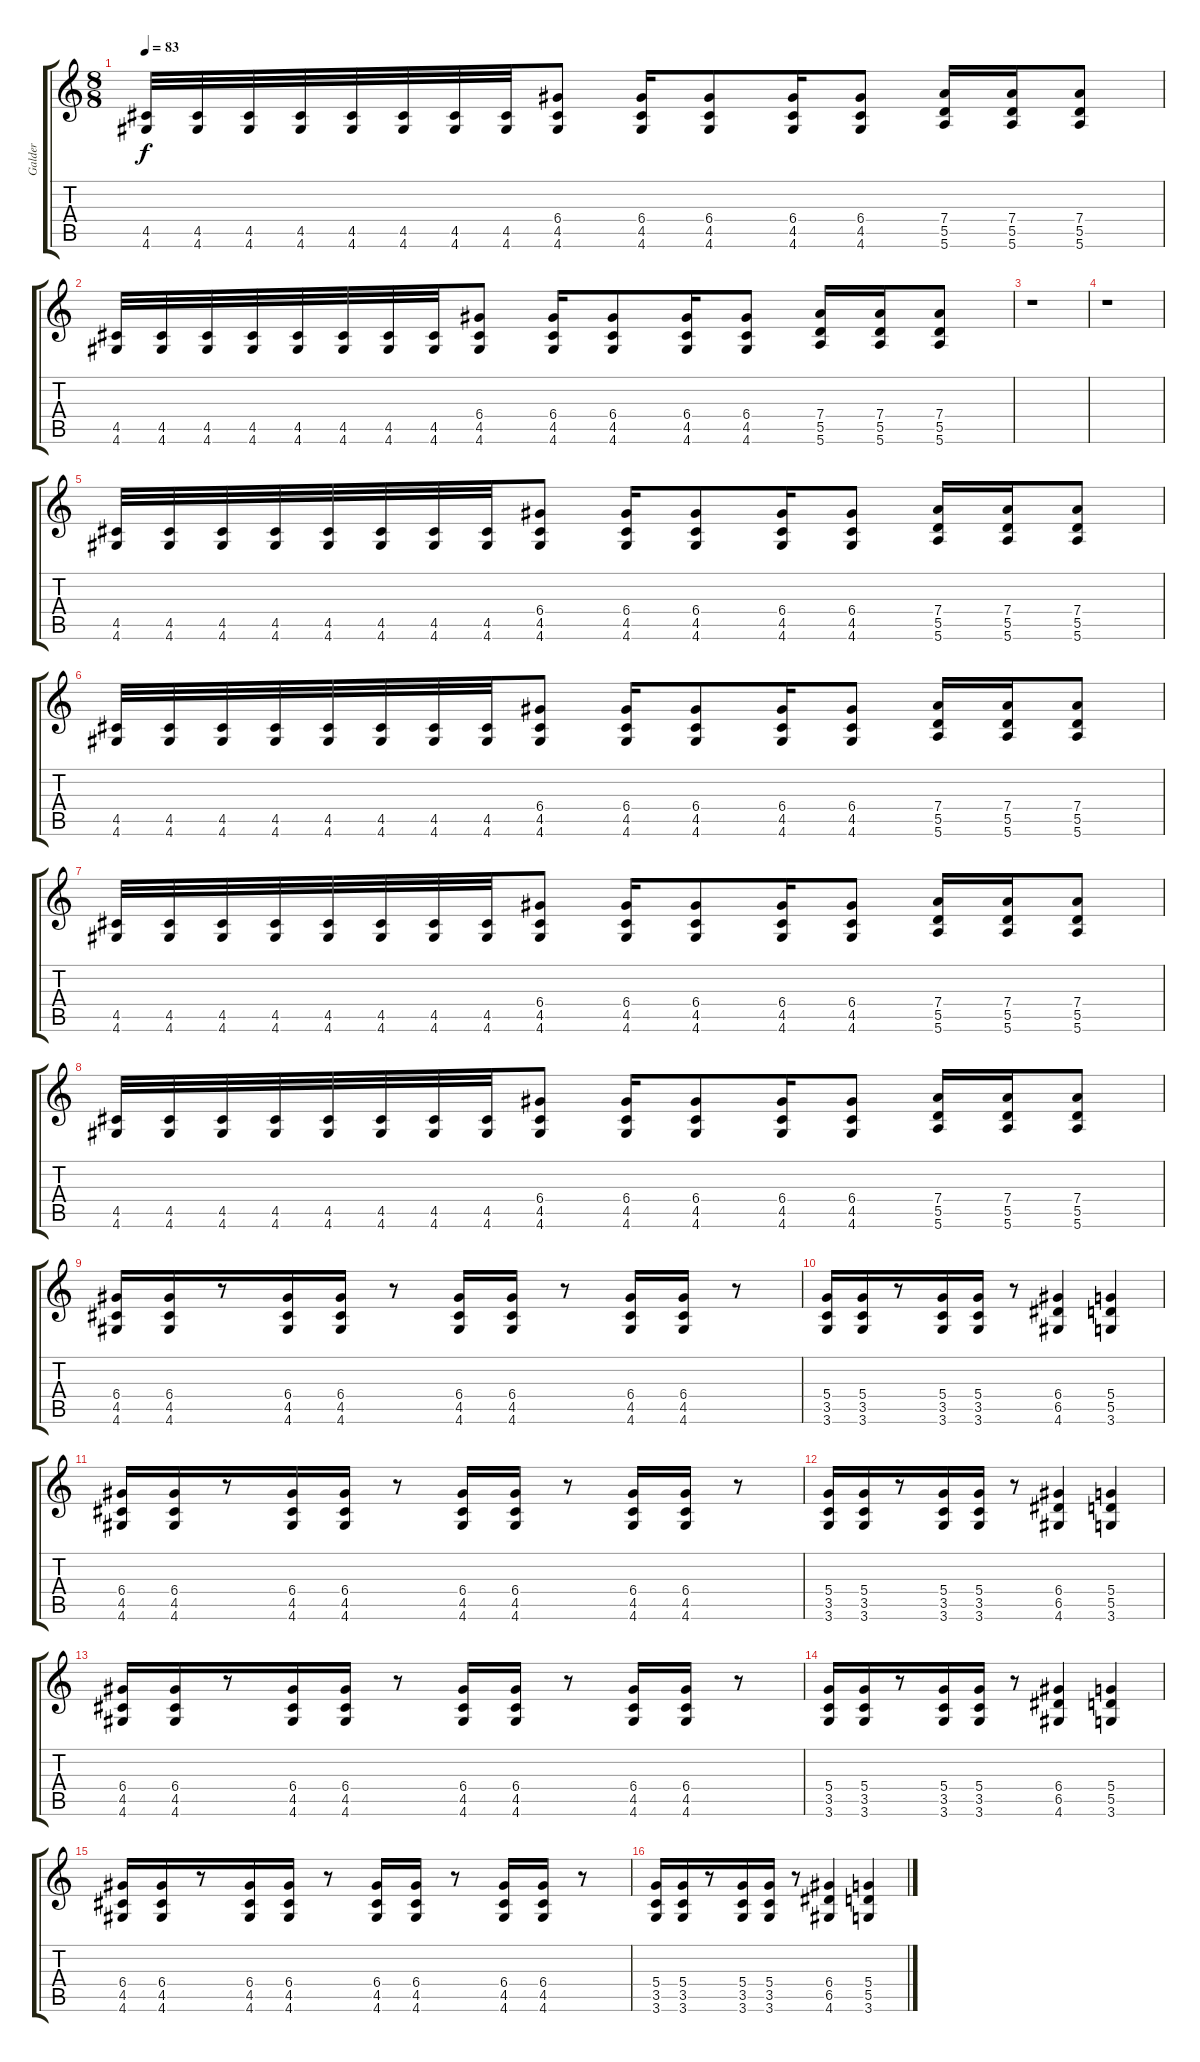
\track ("Galder" "Galder") {instrument overdrivenguitar}
\staff {score tabs}
\tuning (E4 B3 G3 D3 A2 E2) {hide}
\ts (8 8)
\tempo 83
\clef g2
\ks c
(4.5 4.6).32{dy f} (4.5 4.6).32 (4.5 4.6).32 (4.5 4.6).32 (4.5 4.6).32 (4.5 4.6).32 (4.5 4.6).32 (4.5 4.6).32 (6.4 4.5 4.6).8 (6.4 4.5 4.6).16 (6.4 4.5 4.6).8 (6.4 4.5 4.6).16 (6.4 4.5 4.6).8 (7.4 5.5 5.6).16 (7.4 5.5 5.6).16 (7.4 5.5 5.6).8 |
(4.5 4.6).32 (4.5 4.6).32 (4.5 4.6).32 (4.5 4.6).32 (4.5 4.6).32 (4.5 4.6).32 (4.5 4.6).32 (4.5 4.6).32 (6.4 4.5 4.6).8 (6.4 4.5 4.6).16 (6.4 4.5 4.6).8 (6.4 4.5 4.6).16 (6.4 4.5 4.6).8 (7.4 5.5 5.6).16 (7.4 5.5 5.6).16 (7.4 5.5 5.6).8 |
r.1 |
r.1 |
(4.5 4.6).32 (4.5 4.6).32 (4.5 4.6).32 (4.5 4.6).32 (4.5 4.6).32 (4.5 4.6).32 (4.5 4.6).32 (4.5 4.6).32 (6.4 4.5 4.6).8 (6.4 4.5 4.6).16 (6.4 4.5 4.6).8 (6.4 4.5 4.6).16 (6.4 4.5 4.6).8 (7.4 5.5 5.6).16 (7.4 5.5 5.6).16 (7.4 5.5 5.6).8 |
(4.5 4.6).32 (4.5 4.6).32 (4.5 4.6).32 (4.5 4.6).32 (4.5 4.6).32 (4.5 4.6).32 (4.5 4.6).32 (4.5 4.6).32 (6.4 4.5 4.6).8 (6.4 4.5 4.6).16 (6.4 4.5 4.6).8 (6.4 4.5 4.6).16 (6.4 4.5 4.6).8 (7.4 5.5 5.6).16 (7.4 5.5 5.6).16 (7.4 5.5 5.6).8 |
(4.5 4.6).32 (4.5 4.6).32 (4.5 4.6).32 (4.5 4.6).32 (4.5 4.6).32 (4.5 4.6).32 (4.5 4.6).32 (4.5 4.6).32 (6.4 4.5 4.6).8 (6.4 4.5 4.6).16 (6.4 4.5 4.6).8 (6.4 4.5 4.6).16 (6.4 4.5 4.6).8 (7.4 5.5 5.6).16 (7.4 5.5 5.6).16 (7.4 5.5 5.6).8 |
(4.5 4.6).32 (4.5 4.6).32 (4.5 4.6).32 (4.5 4.6).32 (4.5 4.6).32 (4.5 4.6).32 (4.5 4.6).32 (4.5 4.6).32 (6.4 4.5 4.6).8 (6.4 4.5 4.6).16 (6.4 4.5 4.6).8 (6.4 4.5 4.6).16 (6.4 4.5 4.6).8 (7.4 5.5 5.6).16 (7.4 5.5 5.6).16 (7.4 5.5 5.6).8 |
(6.4 4.5 4.6).16 (6.4 4.5 4.6).16 r.8 (6.4 4.5 4.6).16 (6.4 4.5 4.6).16 r.8 (6.4 4.5 4.6).16 (6.4 4.5 4.6).16 r.8 (6.4 4.5 4.6).16 (6.4 4.5 4.6).16 r.8 |
(5.4 3.5 3.6).16 (5.4 3.5 3.6).16 r.8 (5.4 3.5 3.6).16 (5.4 3.5 3.6).16 r.8 (6.4 6.5 4.6).4 (5.4 5.5 3.6).4 |
(6.4 4.5 4.6).16 (6.4 4.5 4.6).16 r.8 (6.4 4.5 4.6).16 (6.4 4.5 4.6).16 r.8 (6.4 4.5 4.6).16 (6.4 4.5 4.6).16 r.8 (6.4 4.5 4.6).16 (6.4 4.5 4.6).16 r.8 |
(5.4 3.5 3.6).16 (5.4 3.5 3.6).16 r.8 (5.4 3.5 3.6).16 (5.4 3.5 3.6).16 r.8 (6.4 6.5 4.6).4 (5.4 5.5 3.6).4 |
(6.4 4.5 4.6).16 (6.4 4.5 4.6).16 r.8 (6.4 4.5 4.6).16 (6.4 4.5 4.6).16 r.8 (6.4 4.5 4.6).16 (6.4 4.5 4.6).16 r.8 (6.4 4.5 4.6).16 (6.4 4.5 4.6).16 r.8 |
(5.4 3.5 3.6).16 (5.4 3.5 3.6).16 r.8 (5.4 3.5 3.6).16 (5.4 3.5 3.6).16 r.8 (6.4 6.5 4.6).4 (5.4 5.5 3.6).4 |
(6.4 4.5 4.6).16 (6.4 4.5 4.6).16 r.8 (6.4 4.5 4.6).16 (6.4 4.5 4.6).16 r.8 (6.4 4.5 4.6).16 (6.4 4.5 4.6).16 r.8 (6.4 4.5 4.6).16 (6.4 4.5 4.6).16 r.8 |
(5.4 3.5 3.6).16 (5.4 3.5 3.6).16 r.8 (5.4 3.5 3.6).16 (5.4 3.5 3.6).16 r.8 (6.4 6.5 4.6).4 (5.4 5.5 3.6).4
